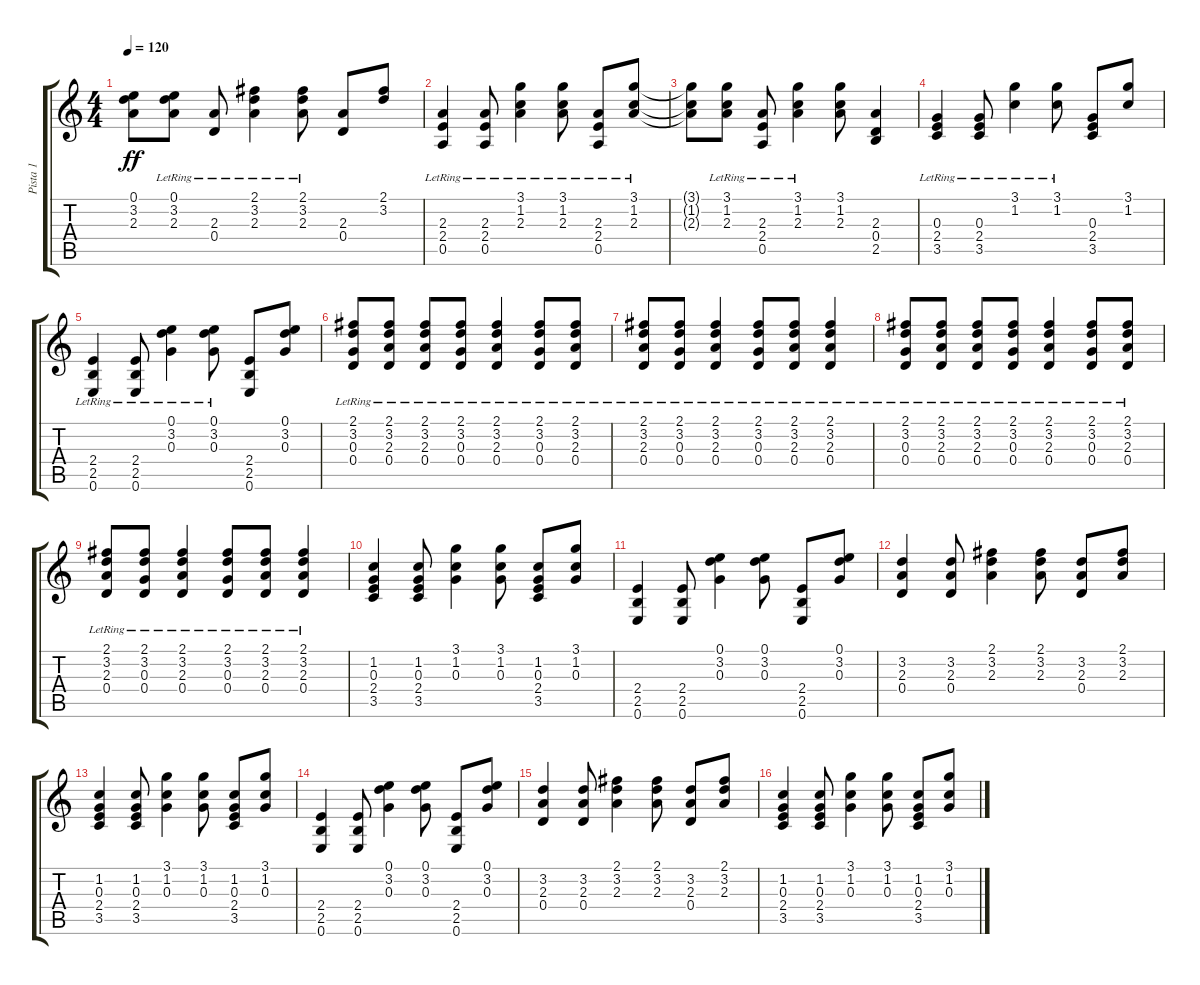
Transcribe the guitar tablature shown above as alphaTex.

\track ("Pista 1" "Pista 1") {instrument acousticguitarsteel}
\staff {score tabs}
\tuning (E4 B3 G3 D3 A2 E2) {hide}
\ts (4 4)
\tempo 120
\clef g2
\ks c
(0.1{t} 3.2{t} 2.3{t}).8{dy ff} (0.1{lr} 3.2{lr} 2.3{lr}).8 (2.3{lr} 0.4{lr}).8 (2.1{lr} 3.2{lr} 2.3{lr}).4 (2.1{lr} 3.2{lr} 2.3{lr}).8 (2.3 0.4).8 (2.1 3.2).8 |
(2.3{lr} 2.4{lr} 0.5{lr}).4 (2.3{lr} 2.4{lr} 0.5{lr}).8 (3.1{lr} 1.2{lr} 2.3{lr}).4 (3.1{lr} 1.2{lr} 2.3{lr}).8 (2.3{lr} 2.4{lr} 0.5{lr}).8 (3.1{lr} 1.2{lr} 2.3{lr}).8 |
(3.1{t} 1.2{t} 2.3{t}).8 (3.1{lr} 1.2{lr} 2.3{lr}).8 (2.3{lr} 2.4{lr} 0.5{lr}).8 (3.1{lr} 1.2{lr} 2.3{lr}).4 (3.1 1.2 2.3).8 (2.3 0.4 2.5).4 |
(0.3{lr} 2.4{lr} 3.5{lr}).4 (0.3{lr} 2.4{lr} 3.5{lr}).8 (3.1{lr} 1.2{lr}).4 (3.1{lr} 1.2{lr}).8 (0.3 2.4 3.5).8 (3.1 1.2).8 |
(2.4{lr} 2.5{lr} 0.6{lr}).4 (2.4{lr} 2.5{lr} 0.6{lr}).8 (0.1{lr} 3.2{lr} 0.3{lr}).4 (0.1{lr} 3.2{lr} 0.3{lr}).8 (2.4 2.5 0.6).8 (0.1 3.2 0.3).8 |
(2.1{lr} 3.2{lr} 0.3{lr} 0.4{lr}).8 (2.1{lr} 3.2{lr} 2.3{lr} 0.4{lr}).8 (2.1{lr} 3.2{lr} 2.3{lr} 0.4{lr}).8 (2.1{lr} 3.2{lr} 0.3{lr} 0.4{lr}).8 (2.1{lr} 3.2{lr} 2.3{lr} 0.4{lr}).4 (2.1{lr} 3.2{lr} 0.3{lr} 0.4{lr}).8 (2.1{lr} 3.2{lr} 2.3{lr} 0.4{lr}).8 |
(2.1{lr} 3.2{lr} 2.3{lr} 0.4{lr}).8 (2.1{lr} 3.2{lr} 0.3{lr} 0.4{lr}).8 (2.1{lr} 3.2{lr} 2.3{lr} 0.4{lr}).4 (2.1{lr} 3.2{lr} 0.3{lr} 0.4{lr}).8 (2.1{lr} 3.2{lr} 2.3{lr} 0.4{lr}).8 (2.1{lr} 3.2{lr} 2.3{lr} 0.4{lr}).4 |
(2.1{lr} 3.2{lr} 0.3{lr} 0.4{lr}).8 (2.1{lr} 3.2{lr} 2.3{lr} 0.4{lr}).8 (2.1{lr} 3.2{lr} 2.3{lr} 0.4{lr}).8 (2.1{lr} 3.2{lr} 0.3{lr} 0.4{lr}).8 (2.1{lr} 3.2{lr} 2.3{lr} 0.4{lr}).4 (2.1{lr} 3.2{lr} 0.3{lr} 0.4{lr}).8 (2.1{lr} 3.2{lr} 2.3{lr} 0.4{lr}).8 |
(2.1{lr} 3.2{lr} 2.3{lr} 0.4{lr}).8 (2.1{lr} 3.2{lr} 0.3{lr} 0.4{lr}).8 (2.1{lr} 3.2{lr} 2.3{lr} 0.4{lr}).4 (2.1{lr} 3.2{lr} 0.3{lr} 0.4{lr}).8 (2.1{lr} 3.2{lr} 2.3{lr} 0.4{lr}).8 (2.1{lr} 3.2{lr} 2.3{lr} 0.4{lr}).4 |
(1.2 0.3 2.4 3.5).4 (1.2 0.3 2.4 3.5).8 (3.1 1.2 0.3).4 (3.1 1.2 0.3).8 (1.2 0.3 2.4 3.5).8 (3.1 1.2 0.3).8 |
(2.4 2.5 0.6).4 (2.4 2.5 0.6).8 (0.1 3.2 0.3).4 (0.1 3.2 0.3).8 (2.4 2.5 0.6).8 (0.1 3.2 0.3).8 |
(3.2 2.3 0.4).4 (3.2 2.3 0.4).8 (2.1 3.2 2.3).4 (2.1 3.2 2.3).8 (3.2 2.3 0.4).8 (2.1 3.2 2.3).8 |
(1.2 0.3 2.4 3.5).4 (1.2 0.3 2.4 3.5).8 (3.1 1.2 0.3).4 (3.1 1.2 0.3).8 (1.2 0.3 2.4 3.5).8 (3.1 1.2 0.3).8 |
(2.4 2.5 0.6).4 (2.4 2.5 0.6).8 (0.1 3.2 0.3).4 (0.1 3.2 0.3).8 (2.4 2.5 0.6).8 (0.1 3.2 0.3).8 |
(3.2 2.3 0.4).4 (3.2 2.3 0.4).8 (2.1 3.2 2.3).4 (2.1 3.2 2.3).8 (3.2 2.3 0.4).8 (2.1 3.2 2.3).8 |
(1.2 0.3 2.4 3.5).4 (1.2 0.3 2.4 3.5).8 (3.1 1.2 0.3).4 (3.1 1.2 0.3).8 (1.2 0.3 2.4 3.5).8 (3.1 1.2 0.3).8
